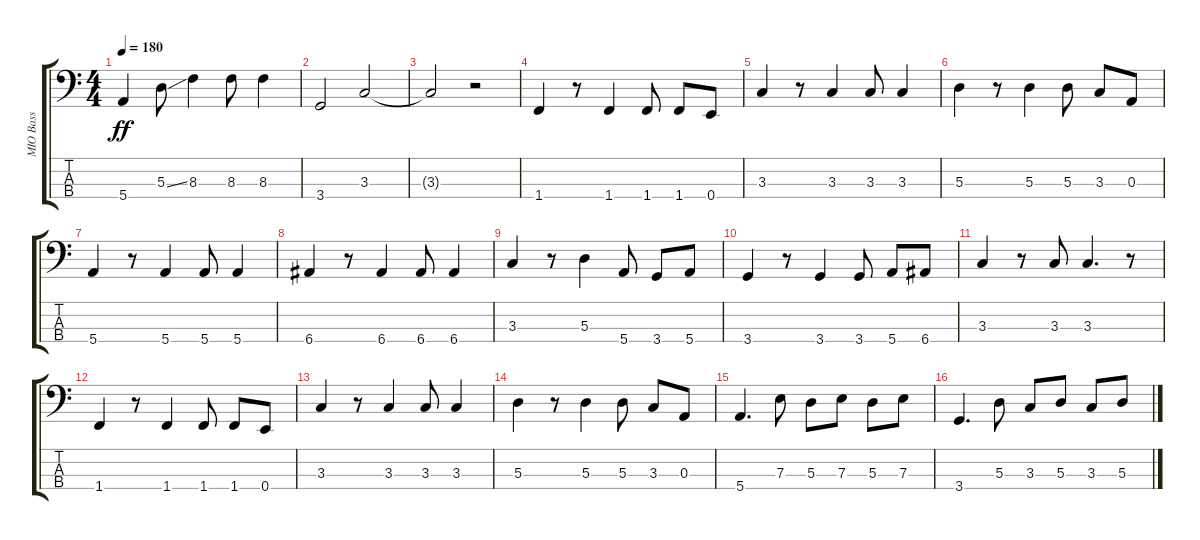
\track ("MIO Bass" "MIO Bass") {instrument electricbassfinger}
\staff {score tabs}
\tuning (G2 D2 A1 E1) {hide}
\ts (4 4)
\tempo 180
\clef f4
\ks c
5.4.4{dy ff} 5.3{ss}.8 8.3.4 8.3.8 8.3.4 |
3.4.2 3.3.2 |
3.3{t}.2 r.2 |
1.4.4 r.8 1.4.4 1.4.8 1.4.8 0.4.8 |
3.3.4 r.8 3.3.4 3.3.8 3.3.4 |
5.3.4 r.8 5.3.4 5.3.8 3.3.8 0.3.8 |
5.4.4 r.8 5.4.4 5.4.8 5.4.4 |
6.4.4 r.8 6.4.4 6.4.8 6.4.4 |
3.3.4 r.8 5.3.4 5.4.8 3.4.8 5.4.8 |
3.4.4 r.8 3.4.4 3.4.8 5.4.8 6.4.8 |
3.3.4 r.8 3.3.8 3.3.4{d} r.8 |
1.4.4 r.8 1.4.4 1.4.8 1.4.8 0.4.8 |
3.3.4 r.8 3.3.4 3.3.8 3.3.4 |
5.3.4 r.8 5.3.4 5.3.8 3.3.8 0.3.8 |
5.4.4{d} 7.3.8 5.3.8 7.3.8 5.3.8 7.3.8 |
3.4.4{d} 5.3.8 3.3.8 5.3.8 3.3.8 5.3.8
